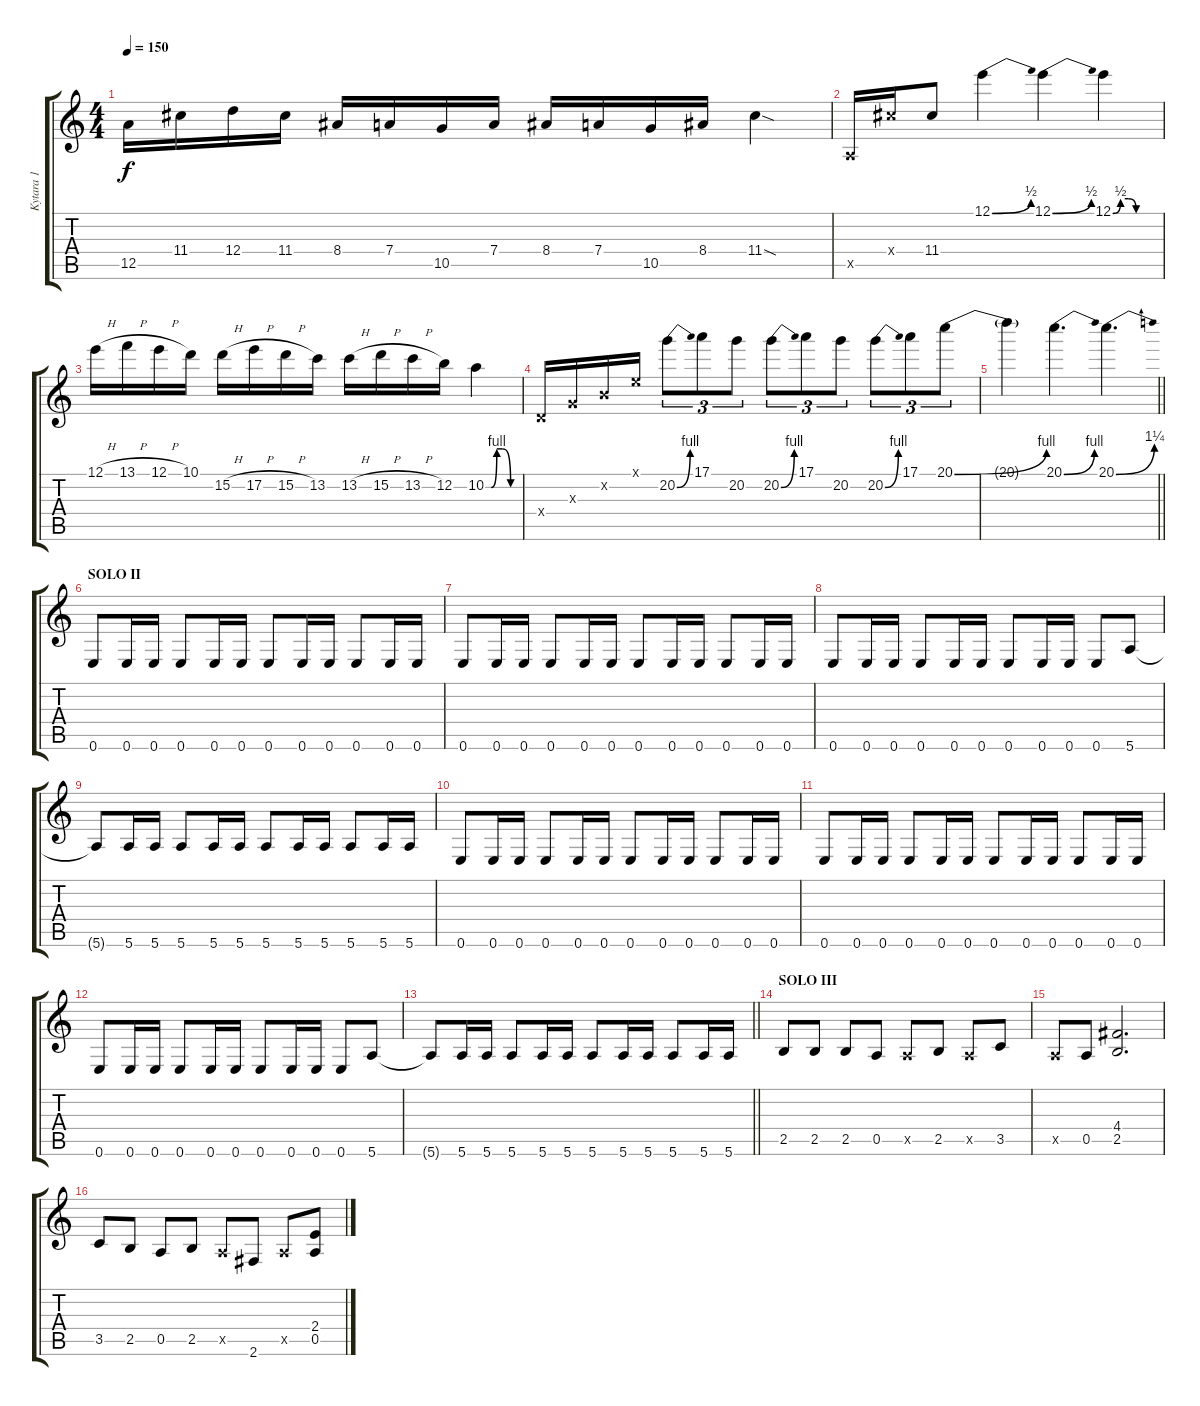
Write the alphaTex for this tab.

\track ("Kytara 1" "Kytara 1") {instrument overdrivenguitar}
\staff {score tabs}
\tuning (E4 B3 G3 D3 A2 E2) {hide}
\ts (4 4)
\tempo 150
\clef g2
\ks c
12.5.16{dy f} 11.4.16 12.4.16 11.4.16 8.4.16 7.4.16 10.5.16 7.4.16 8.4.16 7.4.16 10.5.16 8.4.16 11.4{sod}.4 |
0.5{x}.16 11.4{x}.16 11.4.8 12.1{be (bend 0 0 60 2)}.4 12.1{be (bend 0 0 60 2)}.4 12.1{be (custom 0 0 10 2 20 2 30 0 60 0)}.4 |
12.1{h}.16 13.1{h}.16 12.1{h}.16 10.1.16 15.2{h}.16 17.2{h}.16 15.2{h}.16 13.2.16 13.2{h}.16 15.2{h}.16 13.2{h}.16 12.2.16 10.2{be (custom 0 0 10 0 20 4 30 4 45 0 60 0)}.4 |
0.4{x}.16 0.3{x}.16 0.2{x}.16 0.1{x}.16 20.2{be (bend 0 0 60 4)}.8{tu (3 2)} 17.1.8{tu (3 2)} 20.2.8{tu (3 2)} 20.2{be (bend 0 0 60 4)}.8{tu (3 2)} 17.1.8{tu (3 2)} 20.2.8{tu (3 2)} 20.2{be (bend 0 0 60 4)}.8{tu (3 2)} 17.1.8{tu (3 2)} 20.1{be (bend 0 0 60 4)}.8{tu (3 2)} |
\barLineRight lightlight
20.1{t}.4 20.1{be (bend 0 0 60 4)}.4{d} 20.1{be (bend 0 0 60 5)}.4{d volume 0} |
\section ("" "SOLO II")
0.6.8{volume 11} 0.6.16 0.6.16 0.6.8 0.6.16 0.6.16 0.6.8 0.6.16 0.6.16 0.6.8 0.6.16 0.6.16 |
0.6.8 0.6.16 0.6.16 0.6.8 0.6.16 0.6.16 0.6.8 0.6.16 0.6.16 0.6.8 0.6.16 0.6.16 |
0.6.8 0.6.16 0.6.16 0.6.8 0.6.16 0.6.16 0.6.8 0.6.16 0.6.16 0.6.8 5.6.8 |
5.6{t}.8 5.6.16 5.6.16 5.6.8 5.6.16 5.6.16 5.6.8 5.6.16 5.6.16 5.6.8 5.6.16 5.6.16 |
0.6.8 0.6.16 0.6.16 0.6.8 0.6.16 0.6.16 0.6.8 0.6.16 0.6.16 0.6.8 0.6.16 0.6.16 |
0.6.8 0.6.16 0.6.16 0.6.8 0.6.16 0.6.16 0.6.8 0.6.16 0.6.16 0.6.8 0.6.16 0.6.16 |
0.6.8 0.6.16 0.6.16 0.6.8 0.6.16 0.6.16 0.6.8 0.6.16 0.6.16 0.6.8 5.6.8 |
\barLineRight lightlight
5.6{t}.8 5.6.16 5.6.16 5.6.8 5.6.16 5.6.16 5.6.8 5.6.16 5.6.16 5.6.8 5.6.16 5.6.16 |
\section ("" "SOLO III")
2.5.8 2.5.8 2.5.8 0.5.8 0.5{x}.8 2.5.8 0.5{x}.8 3.5.8 |
0.5{x}.8 0.5.8 (4.4 2.5).2{d} |
3.5.8 2.5.8 0.5.8 2.5.8 0.5{x}.8 2.6.8 0.5{x}.8 (2.4 0.5).8
